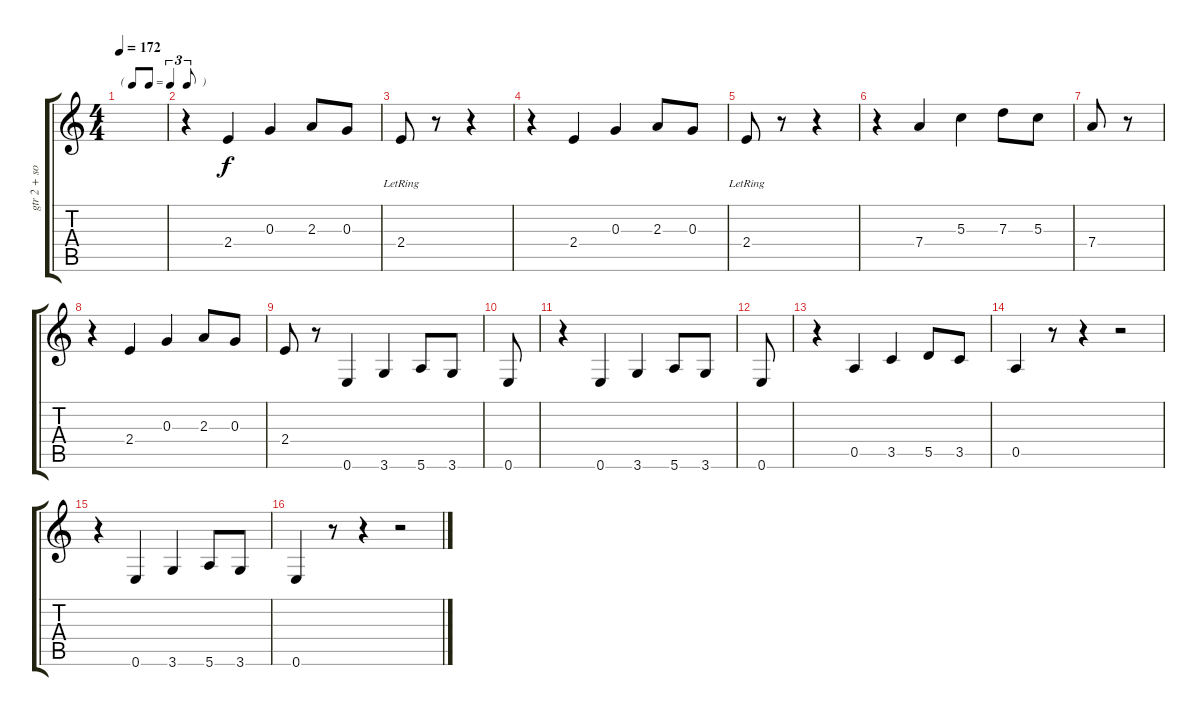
\track ("gtr 2 + solo final" "gtr 2 + so") {instrument overdrivenguitar}
\staff {score tabs}
\tuning (E4 B3 G3 D3 A2 E2) {hide}
\ts (4 4)
\tf triplet8th
\tempo 172
\clef g2
\ks c
|
r.4 2.4.4 0.3.4 2.3.8 0.3.8 |
2.4{lr}.8 r.8 r.4 |
r.4 2.4.4 0.3.4 2.3.8 0.3.8 |
2.4{lr}.8 r.8 r.4 |
r.4 7.4.4 5.3.4 7.3.8 5.3.8 |
7.4.8 r.8 |
r.4 2.4.4 0.3.4 2.3.8 0.3.8 |
2.4.8 r.8 0.6.4 3.6.4 5.6.8 3.6.8 |
0.6.8 |
r.4 0.6.4 3.6.4 5.6.8 3.6.8 |
0.6.8 |
r.4 0.5.4 3.5.4 5.5.8 3.5.8 |
0.5.4 r.8 r.4 r.2 |
r.4 0.6.4 3.6.4 5.6.8 3.6.8 |
0.6.4 r.8 r.4 r.2
